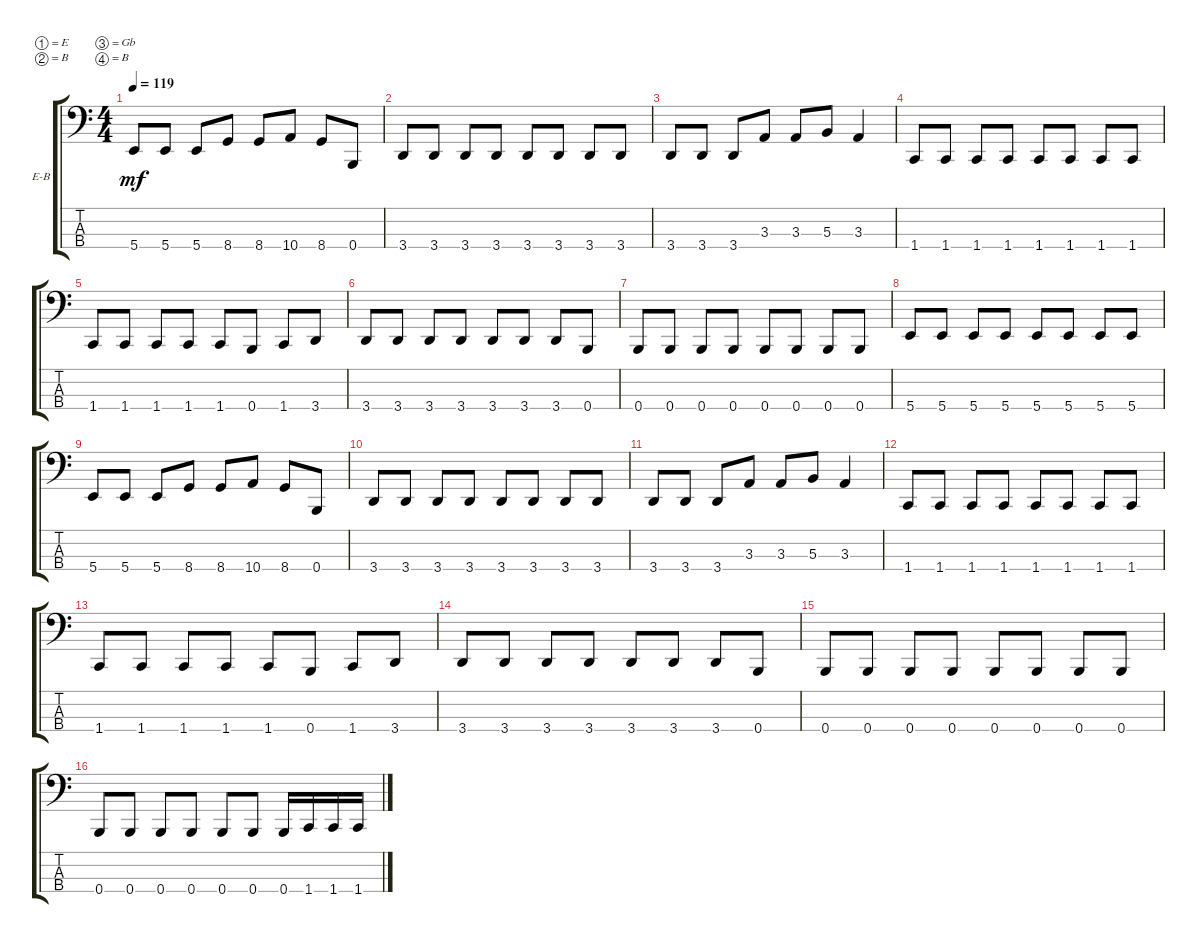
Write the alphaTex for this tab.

\defaultSystemsLayout 4
\bracketExtendMode groupsimilarinstruments
\firstSystemTrackNameOrientation horizontal
\otherSystemsTrackNameOrientation horizontal
\track ("Bass" "E-B") {instrument electricbassfinger}
\staff {score tabs}
\tuning (E2 B1 Gb1 B0)
\ts (4 4)
\tempo 119
\clef f4
\scale
0.333333
\ks c
5.4.8{dy mf} 5.4.8 5.4.8 8.4.8 8.4.8 10.4.8 8.4.8 0.4.8 |
\scale
0.333333 3.4.8 3.4.8 3.4.8 3.4.8 3.4.8 3.4.8 3.4.8 3.4.8 |
\scale
0.333333 3.4.8 3.4.8 3.4.8 3.3.8 3.3.8 5.3.8 3.3.4 |
\scale
0.333333 1.4.8 1.4.8 1.4.8 1.4.8 1.4.8 1.4.8 1.4.8 1.4.8 |
\scale
0.333333 1.4.8 1.4.8 1.4.8 1.4.8 1.4.8 0.4.8 1.4.8 3.4.8 |
\scale
0.333333 3.4.8 3.4.8 3.4.8 3.4.8 3.4.8 3.4.8 3.4.8 0.4.8 |
\scale
0.333333 0.4.8 0.4.8 0.4.8 0.4.8 0.4.8 0.4.8 0.4.8 0.4.8 |
\scale
0.333333 5.4.8 5.4.8 5.4.8 5.4.8 5.4.8 5.4.8 5.4.8 5.4.8 |
\scale
0.333333 5.4.8 5.4.8 5.4.8 8.4.8 8.4.8 10.4.8 8.4.8 0.4.8 |
\scale
0.333333 3.4.8 3.4.8 3.4.8 3.4.8 3.4.8 3.4.8 3.4.8 3.4.8 |
\scale
0.333333 3.4.8 3.4.8 3.4.8 3.3.8 3.3.8 5.3.8 3.3.4 |
\scale
0.333333 1.4.8 1.4.8 1.4.8 1.4.8 1.4.8 1.4.8 1.4.8 1.4.8 |
\scale
0.333333 1.4.8 1.4.8 1.4.8 1.4.8 1.4.8 0.4.8 1.4.8 3.4.8 |
\scale
0.333333 3.4.8 3.4.8 3.4.8 3.4.8 3.4.8 3.4.8 3.4.8 0.4.8 |
\scale
0.333333 0.4.8 0.4.8 0.4.8 0.4.8 0.4.8 0.4.8 0.4.8 0.4.8 |
\scale
0.333333 0.4.8 0.4.8 0.4.8 0.4.8 0.4.8 0.4.8 0.4.16 1.4.16 1.4.16 1.4.16
